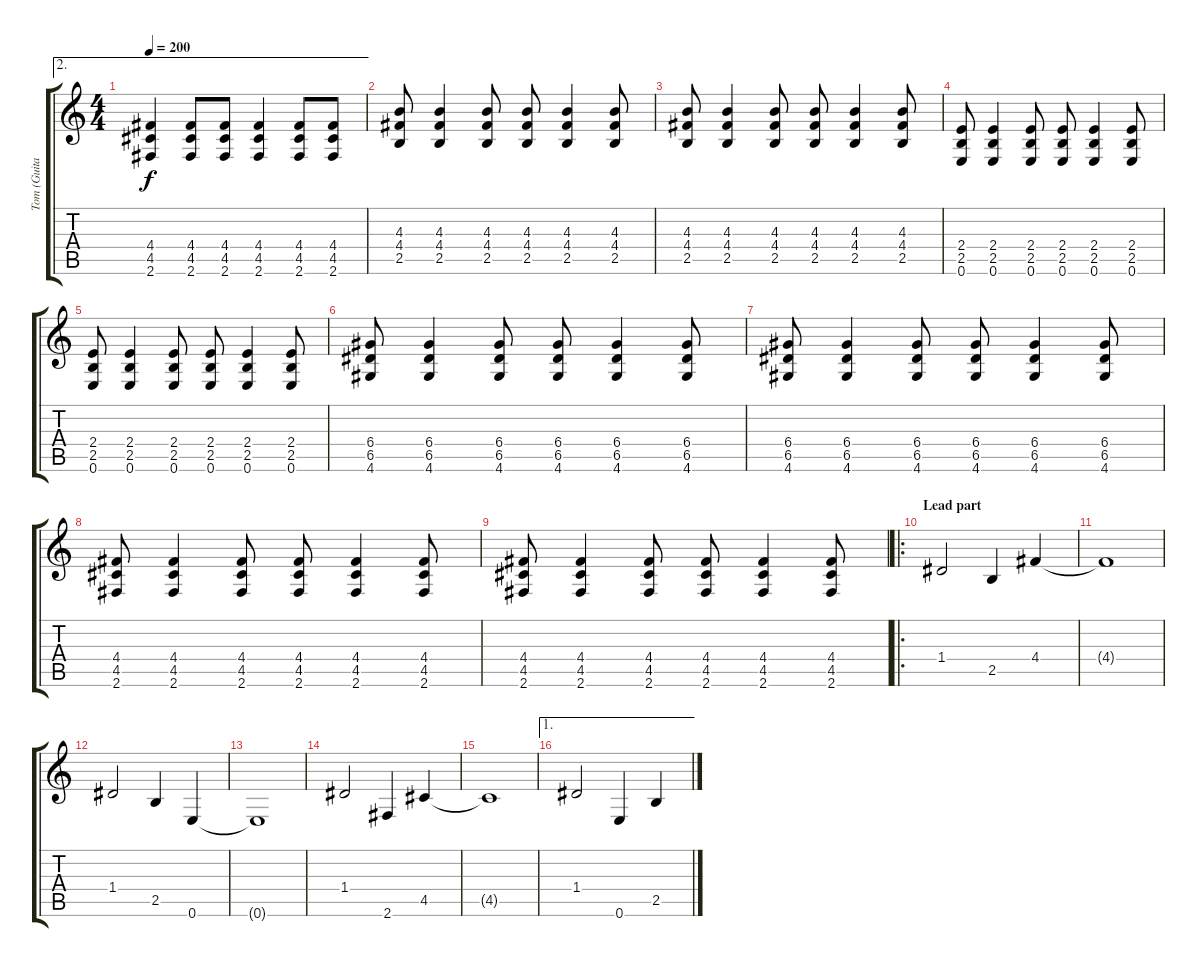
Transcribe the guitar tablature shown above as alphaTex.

\track ("Tom (Guitar 1)" "Tom (Guita") {instrument distortionguitar}
\staff {score tabs}
\tuning (E4 B3 G3 D3 A2 E2) {hide}
\ae 2
\ts (4 4)
\tempo 200
\clef g2
\ks c
(4.4 4.5 2.6).4{dy f} (4.4 4.5 2.6).8 (4.4 4.5 2.6).8 (4.4 4.5 2.6).4 (4.4 4.5 2.6).8 (4.4 4.5 2.6).8 |
(4.3 4.4 2.5).8 (4.3 4.4 2.5).4 (4.3 4.4 2.5).8 (4.3 4.4 2.5).8 (4.3 4.4 2.5).4 (4.3 4.4 2.5).8 |
(4.3 4.4 2.5).8 (4.3 4.4 2.5).4 (4.3 4.4 2.5).8 (4.3 4.4 2.5).8 (4.3 4.4 2.5).4 (4.3 4.4 2.5).8 |
(2.4 2.5 0.6).8 (2.4 2.5 0.6).4 (2.4 2.5 0.6).8 (2.4 2.5 0.6).8 (2.4 2.5 0.6).4 (2.4 2.5 0.6).8 |
(2.4 2.5 0.6).8 (2.4 2.5 0.6).4 (2.4 2.5 0.6).8 (2.4 2.5 0.6).8 (2.4 2.5 0.6).4 (2.4 2.5 0.6).8 |
(6.4 6.5 4.6).8 (6.4 6.5 4.6).4 (6.4 6.5 4.6).8 (6.4 6.5 4.6).8 (6.4 6.5 4.6).4 (6.4 6.5 4.6).8 |
(6.4 6.5 4.6).8 (6.4 6.5 4.6).4 (6.4 6.5 4.6).8 (6.4 6.5 4.6).8 (6.4 6.5 4.6).4 (6.4 6.5 4.6).8 |
(4.4 4.5 2.6).8 (4.4 4.5 2.6).4 (4.4 4.5 2.6).8 (4.4 4.5 2.6).8 (4.4 4.5 2.6).4 (4.4 4.5 2.6).8 |
(4.4 4.5 2.6).8 (4.4 4.5 2.6).4 (4.4 4.5 2.6).8 (4.4 4.5 2.6).8 (4.4 4.5 2.6).4 (4.4 4.5 2.6).8 |
\ro
\section ("" "Lead part")
1.4.2{volume 16} 2.5.4 4.4.4 |
4.4{t}.1 |
1.4.2 2.5.4 0.6.4 |
0.6{t}.1 |
1.4.2 2.6.4 4.5.4 |
4.5{t}.1 |
\ae 1
1.4.2 0.6.4 2.5.4
